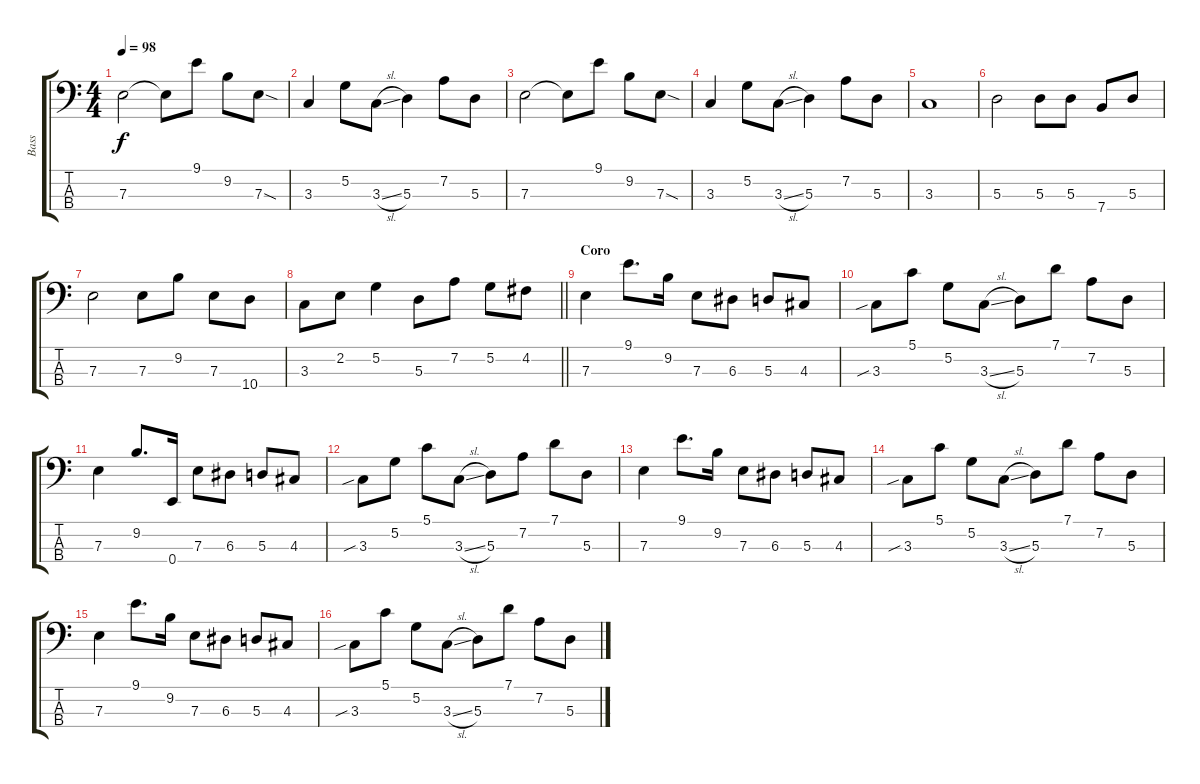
\track ("Bass" "Bass") {instrument electricbassfinger}
\staff {score tabs}
\tuning (G2 D2 A1 E1) {hide}
\ts (4 4)
\tempo 98
\clef f4
\ks c
7.3.2{dy f} 7.3{t}.8 9.1.8 9.2.8 7.3{sod}.8 |
3.3.4 5.2.8 3.3{sl}.8 5.3.4 7.2.8 5.3.8 |
7.3.2 7.3{t}.8 9.1.8 9.2.8 7.3{sod}.8 |
3.3.4 5.2.8 3.3{sl}.8 5.3.4 7.2.8 5.3.8 |
3.3.1 |
5.3.2 5.3.8 5.3.8 7.4.8 5.3.8 |
7.3.2 7.3.8 9.2.8 7.3.8 10.4.8 |
\barLineRight lightlight
3.3.8 2.2.8 5.2.4 5.3.8 7.2.8 5.2.8 4.2.8 |
\section ("" "Coro")
7.3.4 9.1.8{d} 9.2.16 7.3.8 6.3.8 5.3.8 4.3.8 |
3.3{sib}.8 5.1.8 5.2.8 3.3{sl}.8 5.3.8 7.1.8 7.2.8 5.3.8 |
7.3.4 9.2.8{d} 0.4.16 7.3.8 6.3.8 5.3.8 4.3.8 |
3.3{sib}.8 5.2.8 5.1.8 3.3{sl}.8 5.3.8 7.2.8 7.1.8 5.3.8 |
7.3.4 9.1.8{d} 9.2.16 7.3.8 6.3.8 5.3.8 4.3.8 |
3.3{sib}.8 5.1.8 5.2.8 3.3{sl}.8 5.3.8 7.1.8 7.2.8 5.3.8 |
7.3.4 9.1.8{d} 9.2.16 7.3.8 6.3.8 5.3.8 4.3.8 |
3.3{sib}.8 5.1.8 5.2.8 3.3{sl}.8 5.3.8 7.1.8 7.2.8 5.3.8
